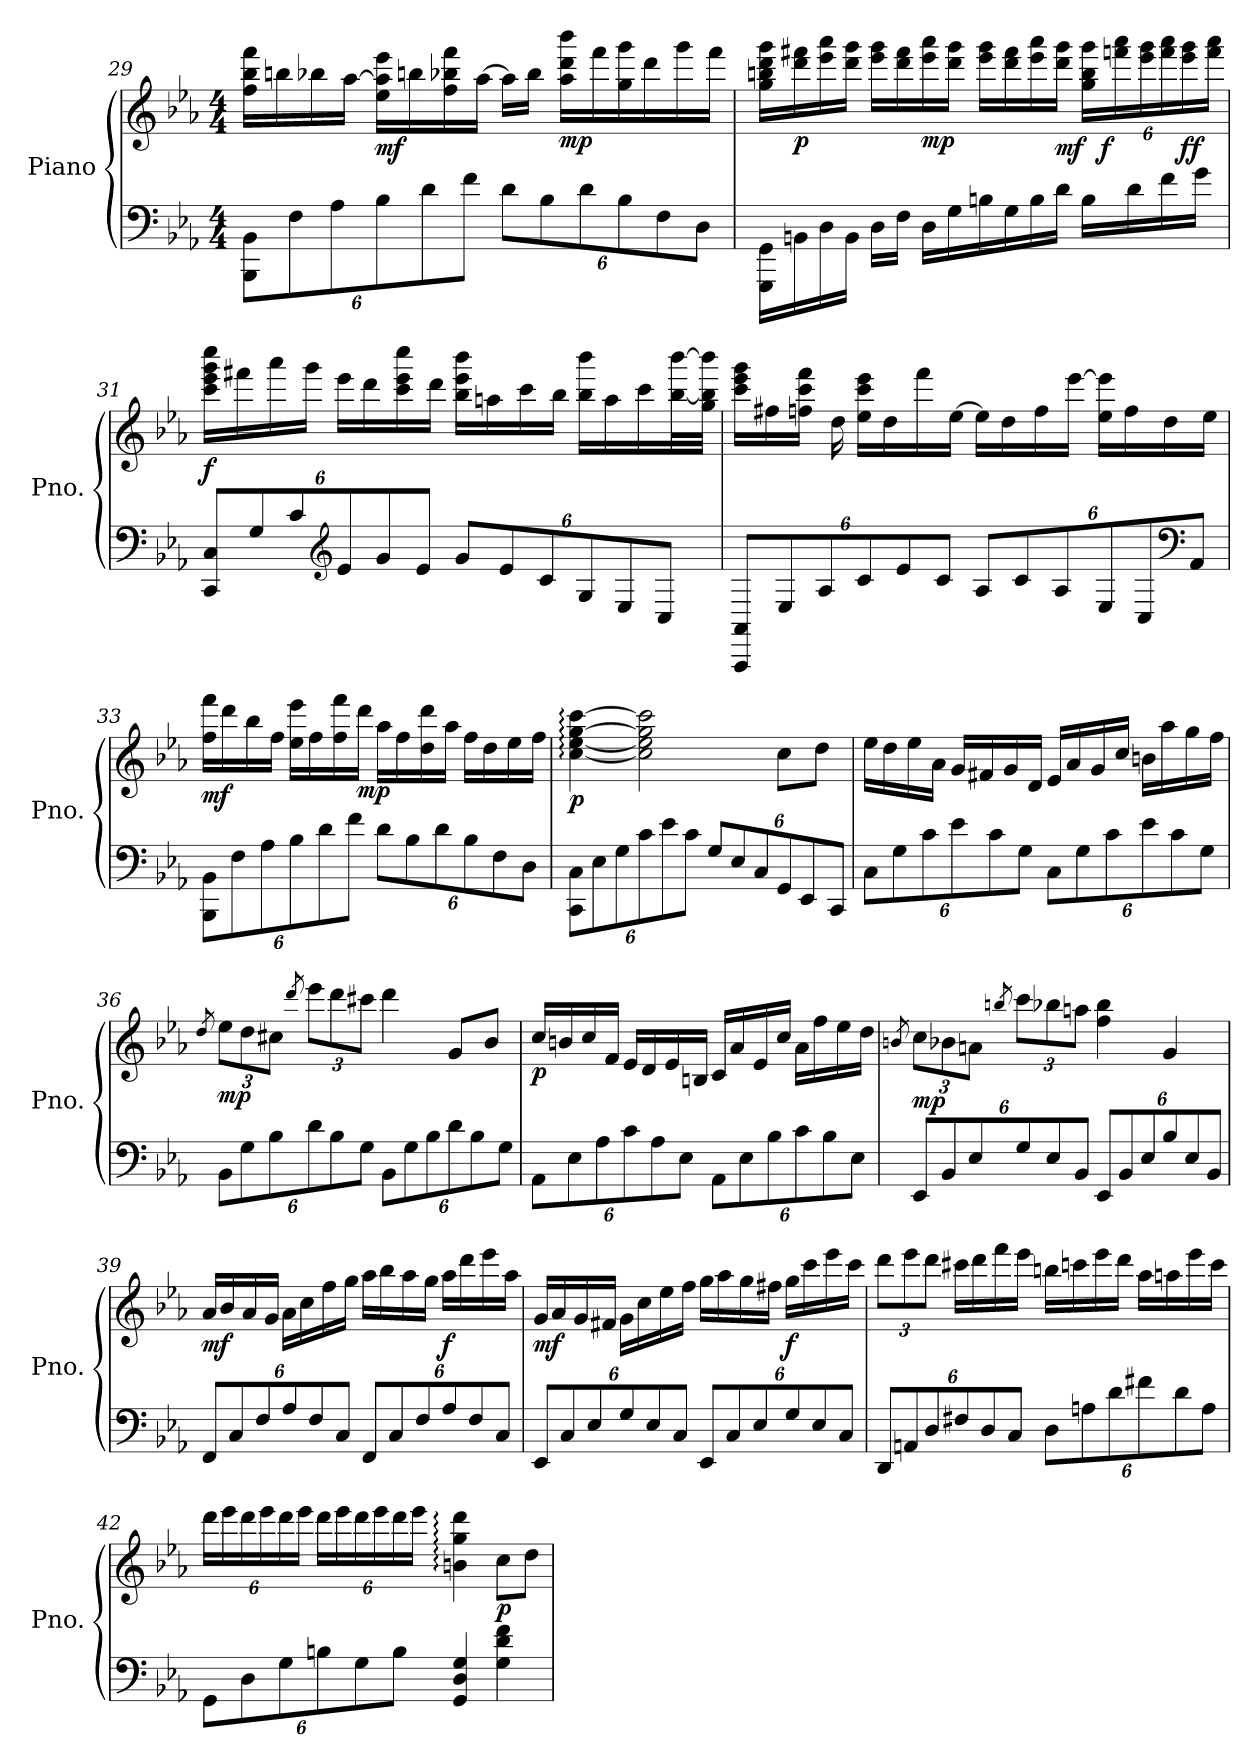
**kern	**kern	**dynam
*part1	*part1	*part1
*staff2	*staff1	*staff1/2
*I"Piano	*	*
*I'Pno.	*	*
!!LO:LB:g=z
*clefF4	*clefG2	*
*k[b-e-a-]	*k[b-e-a-]	*
*M4/4	*M4/4	*
*Xbrackettup	*	*
=29	=29	=29
12BBB-\ 12BB-\L	16ff\ 16bb-\ 16fff\LL	.
.	16bbn\	.
12F\	.	.
.	16bb-X\	.
12A-\	.	.
.	[16aa-\JJ	.
!	!	!LO:DY:b
12B-\	16ee-\ 16aa-\] 16eee-\LL	mf
.	16bbn\	.
12d\	.	.
.	16ff\ 16bb-X\ 16fff\	.
12f\J	.	.
.	[16aa-\JJ	.
12d\L	16aa-\LL]	.
.	16bb-\JJ	.
12B-\	.	.
!	!	!LO:DY:b
.	16aa-\ 16ddd\ 16bbb-\LL	mp
12d\	.	.
.	16fff\	.
12B-\	16gg\ 16ggg\	.
.	16ddd\	.
12F\	.	.
.	16ggg\	.
12D\J	.	.
.	16fff\JJ	.
=30	=30	=30
16GGG\ 16GG\LL	16gg\ 16bbn\ 16ddd\ 16ggg\LL	.
!	!	!LO:DY:b
16BBn\	16ddd\ 16fff#X\	p
16D\	16eee-\ 16aaa-\	.
16BB\JJ	16ddd\ 16ggg\JJ	.
16D\LL	16eee-\ 16ggg\LL	.
16F\JJ	16ddd\ 16fff#\	.
!	!	!LO:DY:b
16D\LL	16eee-\ 16aaa-\	mp
16G\	16ddd\ 16ggg\JJ	.
16Bn\	16eee-\ 16ggg\LL	.
16G\	16ddd\ 16fff#\	.
16B\	16eee-\ 16aaa-\	.
!	!	!LO:DY:b
16d\JJ	16ddd\ 16ggg\JJ	mf
*	*Xbrackettup	*
16B\LL	24gg\ 24bb\ 24ggg\LL	.
!	!	!LO:DY:b
.	24fffn\ 24aaa-\	f
16d\	.	.
.	24eee-\ 24ggg\	.
16f\	24fff\ 24aaa-\	.
!	!	!LO:DY:b
.	24eee-\ 24ggg\	ff
16g\JJ	.	.
.	24fff\ 24aaa-\JJ	.
!!LO:LB:g=z
=31	=31	=31
!	!	!LO:DY:b
12CC/ 12C/L	16ccc\ 16eee-\ 16ggg\ 16cccc\LL	f
.	16fff#X\	.
12G/	.	.
.	16aaa-\	.
12c/	.	.
.	16ggg\JJ	.
*clefG2	*	*
12e-/	16eee-\LL	.
.	16ddd\	.
12g/	.	.
.	16ccc\ 16eee-\ 16cccc\	.
12e-/J	.	.
.	16ddd\JJ	.
12g/L	16bb-\ 16eee-\ 16bbb-\LL	.
.	16aan\	.
12e-/	.	.
.	16ccc\	.
12c/	.	.
.	16bb-\JJ	.
12G/	16bb-\ 16bbb-\LL	.
.	16aa\	.
12E-/	.	.
.	16ccc\	.
12C/J	.	.
.	[32bb-\ [32bbb-\L	.
.	32gg\ 32bb-\] 32bbb-\]JJJ	.
=32	=32	=32
12AAA-/ 12AA-/L	16ccc\ 16eee-\ 16ggg\LL	.
.	16ff#X\	.
12E-/	.	.
.	16ffn\ 16ccc\ 16fff\JJ	.
12A-/	.	.
.	16dd\	.
12c/	16ee-\ 16ccc\ 16eee-\LL	.
.	16dd\	.
12e-/	.	.
.	16fff\	.
12c/J	.	.
.	[16ee-\JJ	.
12A-/L	16ee-\LL]	.
.	16dd\	.
12c/	.	.
.	16ff\	.
12A-/	.	.
.	[16eee-\JJ	.
12E-/	16ee-\ 16eee-\]LL	.
.	16ff\	.
12C/	.	.
*clefF4	*	*
.	16dd\	.
12AA-/J	.	.
.	16ee-\JJ	.
!!LO:PB:g=z
=33	=33	=33
!	!	!LO:DY:b
12BBB-\ 12BB-\L	16ff\ 16fff\LL	mf
.	16ddd\	.
12F\	.	.
.	16bb-\	.
12A-\	.	.
.	16ff\JJ	.
12B-\	16ee-\ 16eee-\LL	.
.	16ff\	.
12d\	.	.
.	16ff\ 16fff\	.
12f\J	.	.
!	!	!LO:DY:b
.	16ddd\JJ	mp
12d\L	16aa-\LL	.
.	16ff\	.
12B-\	.	.
.	16dd\ 16ddd\	.
12d\	.	.
.	16aa-\JJ	.
12B-\	16ff\LL	.
.	16dd\	.
12F\	.	.
.	16ee-\	.
12D\J	.	.
.	16ff\JJ	.
=34	=34	=34
!	!	!LO:DY:b
12CC\ 12C\L	[4cc\: [4ee-\: [4gg\: [4ccc\:	p
12E-\	.	.
12G\	.	.
12c\	2cc\] 2ee-\] 2gg\] 2ccc\]	.
12e-\	.	.
12c\J	.	.
12G/L	.	.
12E-/	.	.
12C/	.	.
12GG/	8cc\L	.
12EE-/	.	.
.	8dd\J	.
12CC/J	.	.
=35	=35	=35
12C\L	16ee-\LL	.
.	16dd\	.
12G\	.	.
.	16ee-\	.
12c\	.	.
.	16a-\JJ	.
12e-\	16g/LL	.
.	16f#X/	.
12c\	.	.
.	16g/	.
12G\J	.	.
.	16d/JJ	.
12C\L	16e-/LL	.
.	16a-/	.
12G\	.	.
.	16g/	.
12c\	.	.
.	16cc/JJ	.
12e-\	16bn\LL	.
.	16aa-\	.
12c\	.	.
.	16gg\	.
12G\J	.	.
.	16ff\JJ	.
!!LO:LB:g=z
=36	=36	=36
.	8qdd/	.
!	!	!LO:DY:b
12BB-\L	12ee-\L	mp
12G\	12dd\	.
12B-\	12cc#X\J	.
.	8qddd/	.
12d\	12eee-\L	.
12B-\	12ddd\	.
12G\J	12ccc#X\J	.
12BB-\L	4ddd\	.
12G\	.	.
12B-\	.	.
12d\	8g/L	.
12B-\	.	.
.	8b-/J	.
12G\J	.	.
=37	=37	=37
!	!	!LO:DY:b
12AA-\L	16cc/LL	p
.	16bn/	.
12E-\	.	.
.	16cc/	.
12A-\	.	.
.	16f/JJ	.
12c\	16e-/LL	.
.	16d/	.
12A-\	.	.
.	16e-/	.
12E-\J	.	.
.	16Bn/JJ	.
12AA-\L	16c/LL	.
.	16a-/	.
12E-\	.	.
.	16e-/	.
12B-\	.	.
.	16cc/JJ	.
12c\	16a-\LL	.
.	16ff\	.
12B-\	.	.
.	16ee-\	.
12E-\J	.	.
.	16dd\JJ	.
!!LO:LB:g=z
=38	=38	=38
.	8qbn/	.
!	!	!LO:DY:b
12EE-/L	12cc\L	mp
12BB-/	12b-X\	.
12E-/	12an\J	.
.	8qbbn/	.
12G/	12ccc\L	.
12E-/	12bb-X\	.
12BB-/J	12aan\J	.
12EE-/L	4ff\ 4bb-\	.
12BB-/	.	.
12E-/	.	.
12B-/	4g/	.
12E-/	.	.
12BB-/J	.	.
=39	=39	=39
!	!	!LO:DY:b
12FF/L	16a-/LL	mf
.	16b-/	.
12C/	.	.
.	16a-/	.
12F/	.	.
.	16g/JJ	.
12A-/	16a-\LL	.
.	16cc\	.
12F/	.	.
.	16ff\	.
12C/J	.	.
.	16gg\JJ	.
12FF/L	16aa-\LL	.
.	16bb-\	.
12C/	.	.
.	16aa-\	.
12F/	.	.
.	16gg\JJ	.
!	!	!LO:DY:b
12A-/	16aa-\LL	f
.	16ddd\	.
12F/	.	.
.	16eee-\	.
12C/J	.	.
.	16aa-\JJ	.
!!LO:LB:g=z
=40	=40	=40
!	!	!LO:DY:b
12EE-/L	16g/LL	mf
.	16a-/	.
12C/	.	.
.	16g/	.
12E-/	.	.
.	16f#X/JJ	.
12G/	16g\LL	.
.	16cc\	.
12E-/	.	.
.	16ee-\	.
12C/J	.	.
.	16ff\JJ	.
12EE-/L	16gg\LL	.
.	16aa-\	.
12C/	.	.
.	16gg\	.
12E-/	.	.
.	16ff#X\JJ	.
!	!	!LO:DY:b
12G/	16gg\LL	f
.	16ccc\	.
12E-/	.	.
.	16eee-\	.
12C/J	.	.
.	16ccc\JJ	.
=41	=41	=41
12DD/L	12ddd\L	.
12AAn/	12eee-\	.
12D/	12ddd\J	.
12F#X/	16ccc#X\LL	.
.	16ddd\	.
12D/	.	.
.	16fff\	.
12C/J	.	.
.	16eee-\JJ	.
12D\L	16bbn\LL	.
.	16cccn\	.
12An\	.	.
.	16eee-\	.
12d\	.	.
.	16ddd\JJ	.
12f#X\	16aa-\LL	.
.	16aan\	.
12d\	.	.
.	16eee-\	.
12A\J	.	.
.	16ccc\JJ	.
!!LO:LB:g=z
=42	=42	=42
12GG\L	24ddd\LL	.
.	24eee-\	.
12D\	24ddd\	.
.	24eee-\	.
12G\	24ddd\	.
.	24eee-\JJ	.
12Bn\	24ddd\LL	.
.	24eee-\	.
12G\	24ddd\	.
.	24eee-\	.
12B\J	24ddd\	.
.	24eee-\JJ	.
4GG/ 4D/ 4G/	4bn\: 4gg\: 4ddd\:	.
!	!	!LO:DY:b
4G\ 4d\ 4f\	8cc\L	p
.	8dd\J	.
=	=	=
*-	*-	*-
